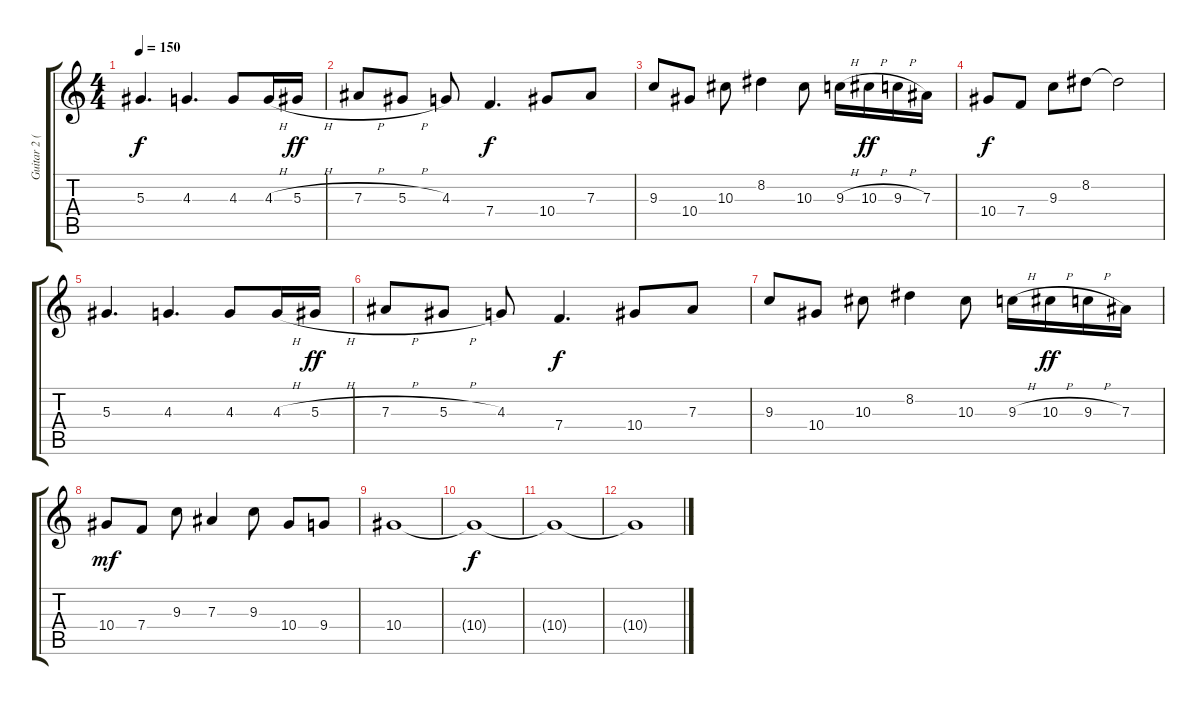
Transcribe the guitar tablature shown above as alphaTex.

\track ("Guitar 2 (Lead)" "Guitar 2 (") {instrument distortionguitar}
\staff {score tabs}
\tuning (C4 G3 Eb3 Bb2 F2 C2) {hide}
\ts (4 4)
\tempo 150
\clef g2
\ks c
5.3.4{d dy f} 4.3.4{d} 4.3.8 4.3{h}.16 5.3{h}.16{dy ff} |
7.3{h}.8 5.3{h}.8 4.3.8 7.4.4{d dy f} 10.4.8 7.3.8 |
9.3.8 10.4.8 10.3.8 8.2.4 10.3.8 9.3{h}.16 10.3{h}.16{dy ff} 9.3{h}.16 7.3.16 |
10.4.8{dy f} 7.4.8 9.3.8 8.2.8 8.2{t}.2 |
5.3.4{d} 4.3.4{d} 4.3.8 4.3{h}.16 5.3{h}.16{dy ff} |
7.3{h}.8 5.3{h}.8 4.3.8 7.4.4{d dy f} 10.4.8 7.3.8 |
9.3.8 10.4.8 10.3.8 8.2.4 10.3.8 9.3{h}.16 10.3{h}.16{dy ff} 9.3{h}.16 7.3.16 |
10.4.8{dy mf} 7.4.8 9.3.8 7.3.4 9.3.8 10.4.8 9.4.8 |
10.4.1 |
10.4{t}.1{dy f balance 8} |
10.4{t}.1 |
10.4{t}.1
